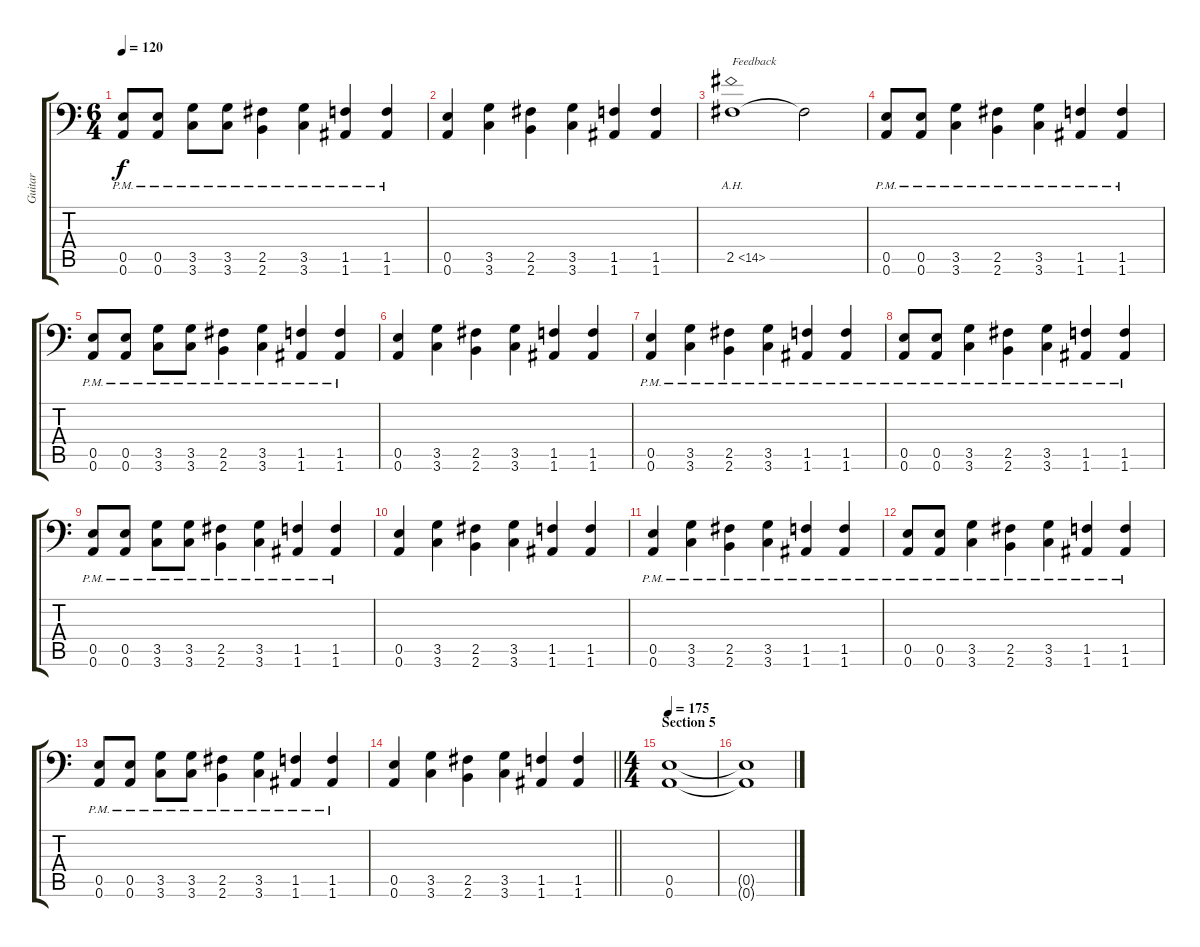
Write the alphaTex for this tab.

\track ("Guitar" "Guitar") {instrument distortionguitar}
\staff {score tabs}
\tuning (B3 Gb3 D3 A2 E2 A1) {hide}
\ts (6 4)
\tempo 120
\clef f4
\ks c
(0.5{pm} 0.6{pm}).8{dy f} (0.5{pm} 0.6{pm}).8 (3.5{pm} 3.6{pm}).8 (3.5{pm} 3.6{pm}).8 (2.5{pm} 2.6{pm}).4 (3.5{pm} 3.6{pm}).4 (1.5{pm} 1.6{pm}).4 (1.5{pm} 1.6{pm}).4 |
(0.5 0.6).4 (3.5 3.6).4 (2.5 2.6).4 (3.5 3.6).4 (1.5 1.6).4 (1.5 1.6).4 |
2.5{ah 12}.1{txt "Feedback"} 2.5{t}.2 |
(0.5{pm} 0.6{pm}).8 (0.5{pm} 0.6{pm}).8 (3.5{pm} 3.6{pm}).4 (2.5{pm} 2.6{pm}).4 (3.5{pm} 3.6{pm}).4 (1.5{pm} 1.6{pm}).4 (1.5{pm} 1.6{pm}).4 |
(0.5{pm} 0.6{pm}).8 (0.5{pm} 0.6{pm}).8 (3.5{pm} 3.6{pm}).8 (3.5{pm} 3.6{pm}).8 (2.5{pm} 2.6{pm}).4 (3.5{pm} 3.6{pm}).4 (1.5{pm} 1.6{pm}).4 (1.5{pm} 1.6{pm}).4 |
(0.5 0.6).4 (3.5 3.6).4 (2.5 2.6).4 (3.5 3.6).4 (1.5 1.6).4 (1.5 1.6).4 |
(0.5{pm} 0.6{pm}).4 (3.5{pm} 3.6{pm}).4 (2.5{pm} 2.6{pm}).4 (3.5{pm} 3.6{pm}).4 (1.5{pm} 1.6{pm}).4 (1.5{pm} 1.6{pm}).4 |
(0.5{pm} 0.6{pm}).8 (0.5{pm} 0.6{pm}).8 (3.5{pm} 3.6{pm}).4 (2.5{pm} 2.6{pm}).4 (3.5{pm} 3.6{pm}).4 (1.5{pm} 1.6{pm}).4 (1.5{pm} 1.6{pm}).4 |
(0.5{pm} 0.6{pm}).8 (0.5{pm} 0.6{pm}).8 (3.5{pm} 3.6{pm}).8 (3.5{pm} 3.6{pm}).8 (2.5{pm} 2.6{pm}).4 (3.5{pm} 3.6{pm}).4 (1.5{pm} 1.6{pm}).4 (1.5{pm} 1.6{pm}).4 |
(0.5 0.6).4 (3.5 3.6).4 (2.5 2.6).4 (3.5 3.6).4 (1.5 1.6).4 (1.5 1.6).4 |
(0.5{pm} 0.6{pm}).4 (3.5{pm} 3.6{pm}).4 (2.5{pm} 2.6{pm}).4 (3.5{pm} 3.6{pm}).4 (1.5{pm} 1.6{pm}).4 (1.5{pm} 1.6{pm}).4 |
(0.5{pm} 0.6{pm}).8 (0.5{pm} 0.6{pm}).8 (3.5{pm} 3.6{pm}).4 (2.5{pm} 2.6{pm}).4 (3.5{pm} 3.6{pm}).4 (1.5{pm} 1.6{pm}).4 (1.5{pm} 1.6{pm}).4 |
(0.5{pm} 0.6{pm}).8 (0.5{pm} 0.6{pm}).8 (3.5{pm} 3.6{pm}).8 (3.5{pm} 3.6{pm}).8 (2.5{pm} 2.6{pm}).4 (3.5{pm} 3.6{pm}).4 (1.5{pm} 1.6{pm}).4 (1.5{pm} 1.6{pm}).4 |
\barLineRight lightlight
(0.5 0.6).4 (3.5 3.6).4 (2.5 2.6).4 (3.5 3.6).4 (1.5 1.6).4 (1.5 1.6).4 |
\ts (4 4)
\section ("" "Section 5")
\tempo 175
(0.5 0.6).1 |
(0.5{t} 0.6{t}).1
